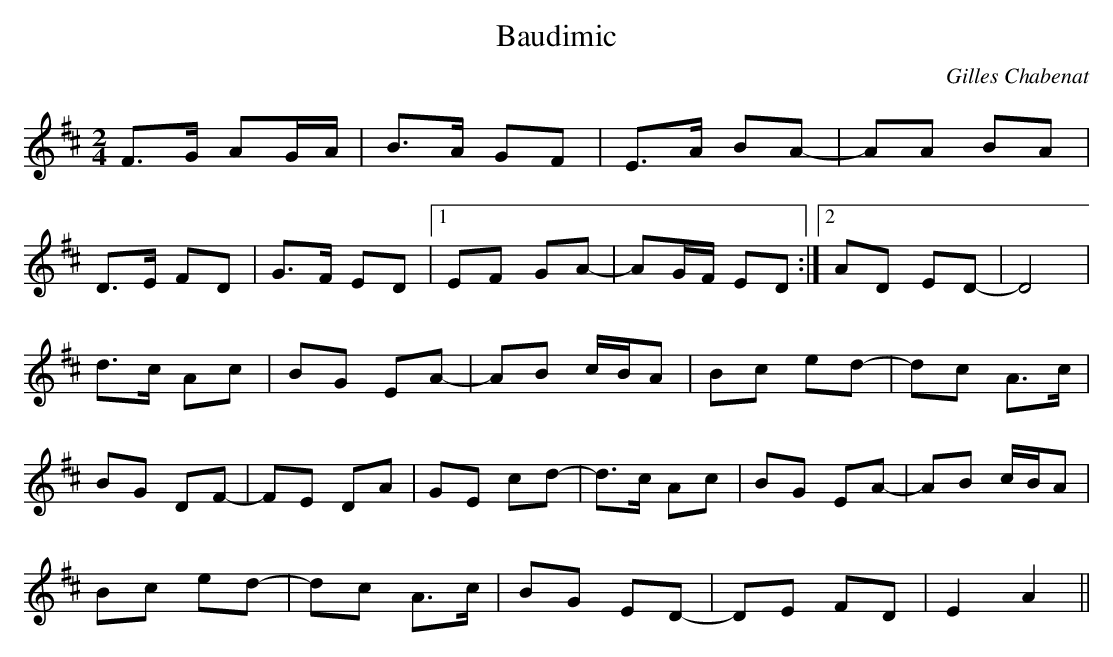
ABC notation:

X:1
T:Baudimic
C:Gilles Chabenat
L:1/8
M:2/4
K:D major
F>G AG/A/ | B>A GF |E>A BA- | AA BA |
D>E FD | G>F ED |1 EF GA- | AG/F/ ED :|2 AD ED- | D4 |
d>c Ac | BG EA- | AB c/B/A | Bc ed- | dc A>c |
BG DF- | FE DA | GE cd- | d>c Ac | BG EA- |AB c/B/A |
Bc ed- | dc A>c | BG ED- | DE FD | E2 A2 ||
